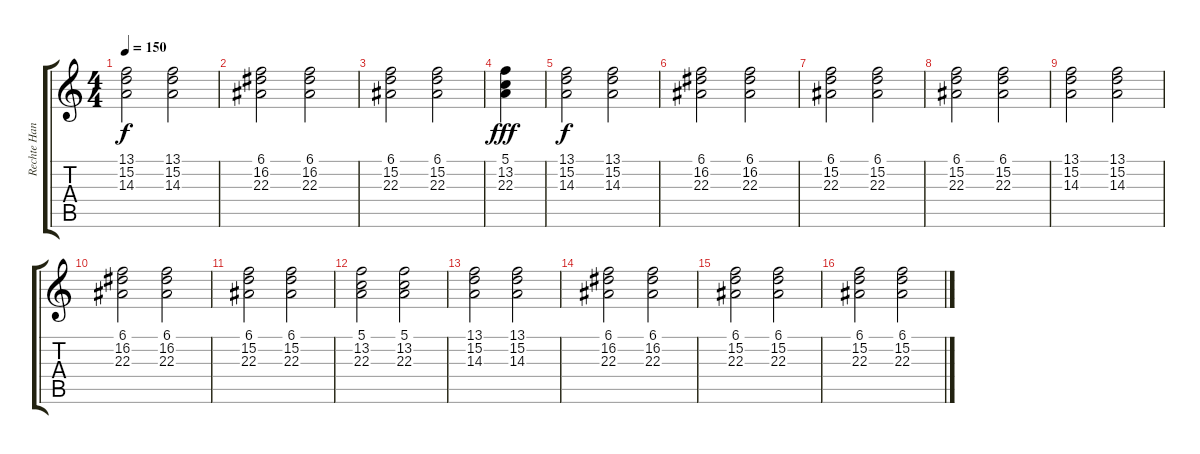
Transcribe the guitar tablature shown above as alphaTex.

\track ("Rechte Hand" "Rechte Han") {instrument acousticgrandpiano}
\staff {score tabs}
\tuning (E4 B3 G3 D3 A2 E2) {hide}
\ts (4 4)
\tempo 150
\clef g2
\ks c
(13.1 15.2 14.3).2{dy f} (13.1 15.2 14.3).2 |
(6.1 16.2 22.3).2 (6.1 16.2 22.3).2 |
(6.1 15.2 22.3).2 (6.1 15.2 22.3).2 |
(5.1 13.2 22.3).4{dy fff} |
(13.1 15.2 14.3).2{dy f} (13.1 15.2 14.3).2 |
(6.1 16.2 22.3).2 (6.1 16.2 22.3).2 |
(6.1 15.2 22.3).2 (6.1 15.2 22.3).2 |
(6.1 15.2 22.3).2 (6.1 15.2 22.3).2 |
(13.1 15.2 14.3).2 (13.1 15.2 14.3).2 |
(6.1 16.2 22.3).2 (6.1 16.2 22.3).2 |
(6.1 15.2 22.3).2 (6.1 15.2 22.3).2 |
(5.1 13.2 22.3).2 (5.1 13.2 22.3).2 |
(13.1 15.2 14.3).2 (13.1 15.2 14.3).2 |
(6.1 16.2 22.3).2 (6.1 16.2 22.3).2 |
(6.1 15.2 22.3).2 (6.1 15.2 22.3).2 |
(6.1 15.2 22.3).2 (6.1 15.2 22.3).2
